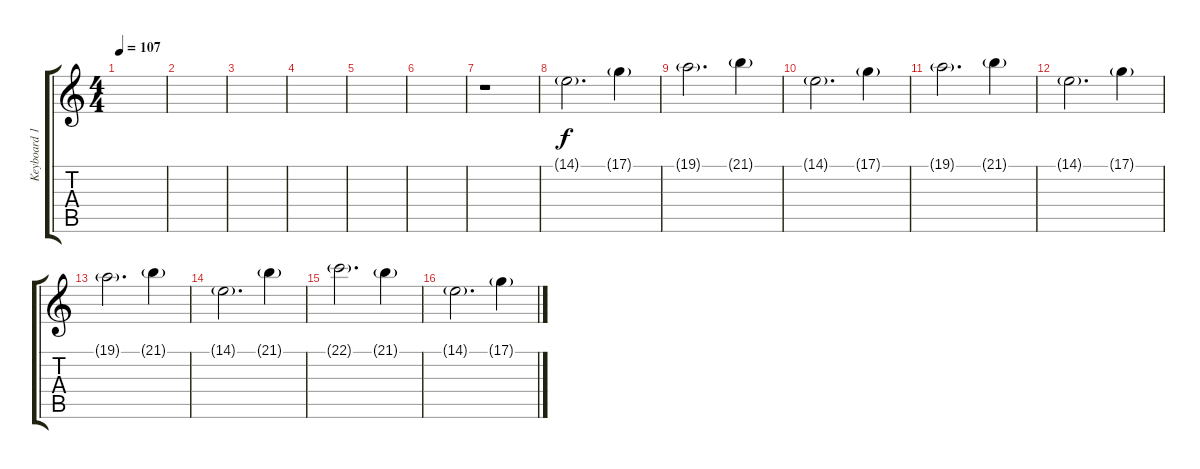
\track ("Keyboard 1" "Keyboard 1") {instrument stringensemble1}
\staff {score tabs}
\tuning (D4 A3 F3 C3 G2 C2) {hide}
\ts (4 4)
\tempo 107
\clef g2
\ks c
|
|
|
|
|
|
r.1{volume 11 instrument stringensemble1} |
14.1{g}.2{d dy f} 17.1{g}.4 |
19.1{g}.2{d} 21.1{g}.4 |
14.1{g}.2{d} 17.1{g}.4 |
19.1{g}.2{d} 21.1{g}.4 |
14.1{g}.2{d} 17.1{g}.4 |
19.1{g}.2{d} 21.1{g}.4 |
14.1{g}.2{d} 21.1{g}.4 |
22.1{g}.2{d} 21.1{g}.4 |
14.1{g}.2{d} 17.1{g}.4
